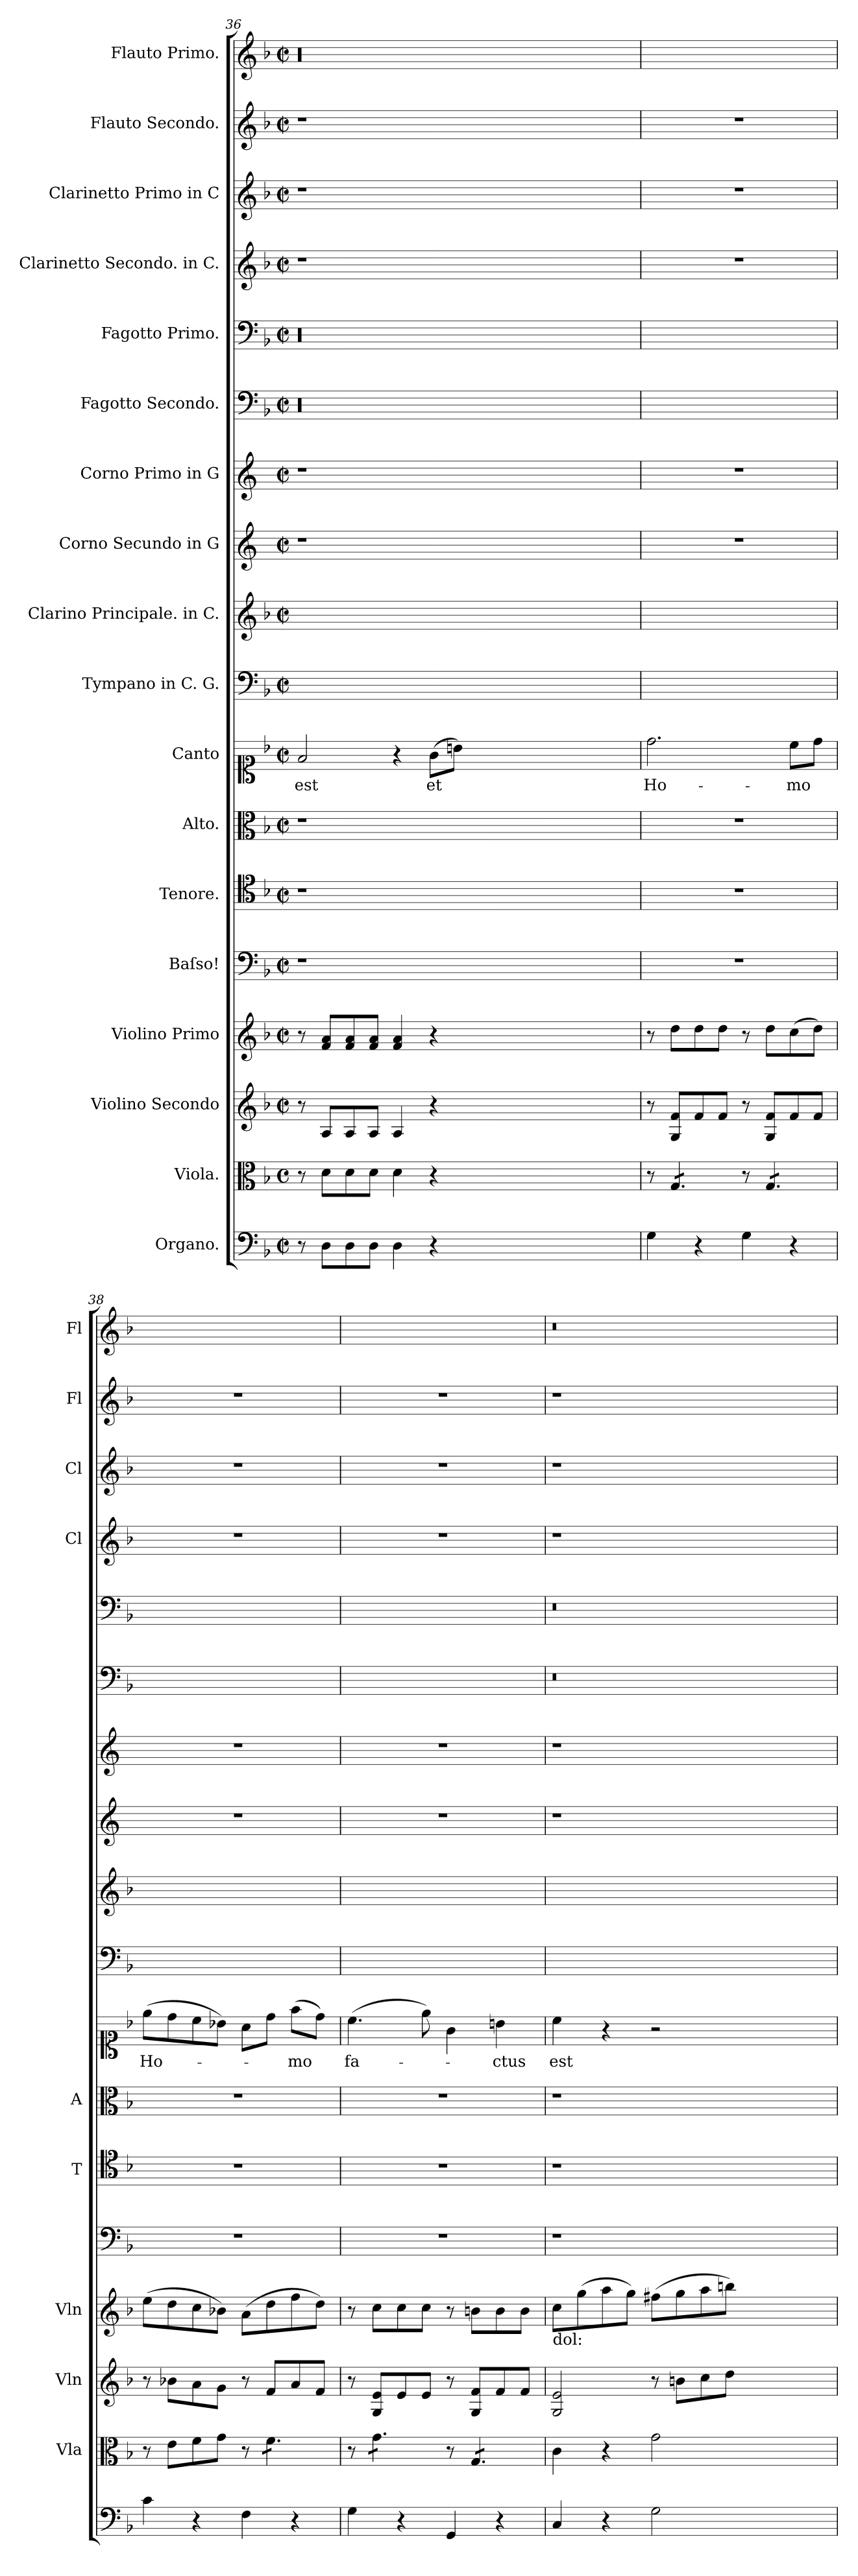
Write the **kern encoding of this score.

**kern	**kern	**kern	**kern	**kern	**kern	**kern	**kern	**text	**kern	**kern	**kern	**kern	**kern	**kern	**kern	**kern	**kern	**kern
*part18	*part17	*part16	*part15	*part14	*part13	*part12	*part11	*part11	*part10	*part9	*part8	*part7	*part6	*part5	*part4	*part3	*part2	*part1
*staff18	*staff17	*staff16	*staff15	*staff14	*staff13	*staff12	*staff11	*staff11	*staff10	*staff9	*staff8	*staff7	*staff6	*staff5	*staff4	*staff3	*staff2	*staff1
*I"Organo.	*I"Viola.	*I"Violino Secondo	*I"Violino Primo	*I"Baſso!	*I"Tenore.	*I"Alto.	*I"Canto	*	*I"Tympano in C. G.	*I"Clarino Principale. in C.	*I"Corno Secundo in G	*I"Corno Primo in G	*I"Fagotto Secondo.	*I"Fagotto Primo.	*I"Clarinetto Secondo. in C.	*I"Clarinetto Primo in C	*I"Flauto Secondo.	*I"Flauto Primo.
*	*I'Vla	*I'Vln	*I'Vln	*	*I'T	*I'A	*	*	*	*	*	*	*	*	*I'Cl	*I'Cl	*I'Fl	*I'Fl
*clefF4	*clefC3	*clefG2	*clefG2	*clefF4	*clefC4	*clefC3	*clefC1	*	*clefF4	*clefG2	*clefG2	*clefG2	*clefF4	*clefF4	*clefG2	*clefG2	*clefG2	*clefG2
*	*	*	*	*	*	*	*	*	*	*	*ITrd4c7	*ITrd4c7	*	*	*	*	*	*
*k[b-]	*k[b-]	*k[b-]	*k[b-]	*k[b-]	*k[b-]	*k[b-]	*k[b-]	*	*k[b-]	*k[b-]	*k[b-]	*k[b-]	*k[b-]	*k[b-]	*k[b-]	*k[b-]	*k[b-]	*k[b-]
*F:	*F:	*F:	*F:	*F:	*F:	*F:	*F:	*	*F:	*F:	*F:	*F:	*F:	*F:	*F:	*F:	*F:	*F:
*M2/2	*M2/2	*M2/2	*M2/2	*M2/2	*M2/2	*M2/2	*M2/2	*	*M2/2	*M2/2	*M2/2	*M2/2	*M2/2	*M2/2	*M2/2	*M2/2	*M2/2	*M2/2
*met(c|)	*met(c)	*met(c|)	*met(c|)	*met(c|)	*met(c|)	*met(c|)	*met(c|)	*	*met(c|)	*met(c|)	*met(c|)	*met(c|)	*met(c|)	*met(c|)	*met(c|)	*met(c|)	*met(c|)	*met(c|)
=36	=36	=36	=36	=36	=36	=36	=36	=36	=36	=36	=36	=36	=36	=36	=36	=36	=36	=36
8r	8r	8r	8r	1r	1r	1r	2f/	est	1ryy	1ryy	1r	1r	00r	00r	1r	1r	1r	00r
8D\L	8d\L	8A/L	8f/ 8a/L	.	.	.	.	.	.	.	.	.	.	.	.	.	.	.
8D\	8d\	8A/	8f/ 8a/	.	.	.	.	.	.	.	.	.	.	.	.	.	.	.
8D\J	8d\J	8A/J	8f/ 8a/J	.	.	.	.	.	.	.	.	.	.	.	.	.	.	.
4D\	4d\	4A/	4f/ 4a/	.	.	.	4r	.	.	.	.	.	.	.	.	.	.	.
4r	4r	4r	4r	.	.	.	(8g\L	et	.	.	.	.	.	.	.	.	.	.
.	.	.	.	.	.	.	8bn\J)	.	.	.	.	.	.	.	.	.	.	.
0.ryy	0.ryy	0.ryy	0.ryy	0.ryy	0.ryy	0.ryy	0.ryy	.	0.ryy	0.ryy	0.ryy	0.ryy	.	.	0.ryy	0.ryy	0.ryy	.
=37	=37	=37	=37	=37	=37	=37	=37	=37	=37	=37	=37	=37	=37	=37	=37	=37	=37	=37
4G\	8r	8r	8r	1r	1r	1r	2.dd\	Ho-	1ryy	1ryy	1r	1r	1ryy	1ryy	1r	1r	1r	1ryy
*	*tremolo	*	*	*	*	*	*	*	*	*	*	*	*	*	*	*	*	*
.	8G/L	8G/ 8f/L	8dd\L	.	.	.	.	.	.	.	.	.	.	.	.	.	.	.
4r	8G/	8f/	8dd\	.	.	.	.	.	.	.	.	.	.	.	.	.	.	.
.	8G/J	8f/J	8dd\J	.	.	.	.	.	.	.	.	.	.	.	.	.	.	.
4G\	8r	8r	8r	.	.	.	.	.	.	.	.	.	.	.	.	.	.	.
.	8G/L	8G/ 8f/L	8dd\L	.	.	.	.	.	.	.	.	.	.	.	.	.	.	.
4r	8G/	8f/	(8cc\	.	.	.	8cc\L	-mo	.	.	.	.	.	.	.	.	.	.
.	8G/J	8f/J	8dd\J)	.	.	.	8dd\J	.	.	.	.	.	.	.	.	.	.	.
*	*Xtremolo	*	*	*	*	*	*	*	*	*	*	*	*	*	*	*	*	*
=38	=38	=38	=38	=38	=38	=38	=38	=38	=38	=38	=38	=38	=38	=38	=38	=38	=38	=38
4c\	8r	8r	(8ee\L	1r	1r	1r	(8ee\L	Ho-	1ryy	1ryy	1r	1r	1ryy	1ryy	1r	1r	1r	1ryy
.	8e\L	8b-X\L	8dd\	.	.	.	8dd\	.	.	.	.	.	.	.	.	.	.	.
4r	8f\	8a\	8cc\	.	.	.	8cc\	.	.	.	.	.	.	.	.	.	.	.
.	8g\J	8g\J	8b-X\J)	.	.	.	8b-X\J)	.	.	.	.	.	.	.	.	.	.	.
4F\	8r	8r	(8a\L	.	.	.	8a\L	.	.	.	.	.	.	.	.	.	.	.
*	*tremolo	*	*	*	*	*	*	*	*	*	*	*	*	*	*	*	*	*
.	8f\L	8f/L	8dd\	.	.	.	8dd\J	.	.	.	.	.	.	.	.	.	.	.
4r	8f\	8a/	8ff\	.	.	.	(8ff\L	-mo	.	.	.	.	.	.	.	.	.	.
.	8f\J	8f/J	8dd\J)	.	.	.	8dd\J)	.	.	.	.	.	.	.	.	.	.	.
=39	=39	=39	=39	=39	=39	=39	=39	=39	=39	=39	=39	=39	=39	=39	=39	=39	=39	=39
4G\	8r	8r	8r	1r	1r	1r	(4.cc\	fa-	1ryy	1ryy	1r	1r	1ryy	1ryy	1r	1r	1r	1ryy
.	8g\L	8G/ 8e/L	8cc\L	.	.	.	.	.	.	.	.	.	.	.	.	.	.	.
4r	8g\	8e/	8cc\	.	.	.	.	.	.	.	.	.	.	.	.	.	.	.
.	8g\J	8e/J	8cc\J	.	.	.	8ee\)	.	.	.	.	.	.	.	.	.	.	.
4GG/	8r	8r	8r	.	.	.	4g\	.	.	.	.	.	.	.	.	.	.	.
.	8G/L	8G/ 8f/L	8bn\L	.	.	.	.	.	.	.	.	.	.	.	.	.	.	.
4r	8G/	8f/	8b\	.	.	.	4bn\	-ctus	.	.	.	.	.	.	.	.	.	.
.	8G/J	8f/J	8b\J	.	.	.	.	.	.	.	.	.	.	.	.	.	.	.
*	*Xtremolo	*	*	*	*	*	*	*	*	*	*	*	*	*	*	*	*	*
=40	=40	=40	=40	=40	=40	=40	=40	=40	=40	=40	=40	=40	=40	=40	=40	=40	=40	=40
!	!	!	!LO:TX:b:t=dol&colon;	!	!	!	!	!	!	!	!	!	!	!	!	!	!	!
4C/	4c\	2G/ 2e/	8cc\L	1r	1r	1r	4cc\	est	1ryy	1ryy	1r	1r	0r	0r	1r	1r	1r	0r
.	.	.	(8gg\	.	.	.	.	.	.	.	.	.	.	.	.	.	.	.
4r	4r	.	8aa\	.	.	.	4r	.	.	.	.	.	.	.	.	.	.	.
.	.	.	8gg\J)	.	.	.	.	.	.	.	.	.	.	.	.	.	.	.
2G\	2g\	8r	(8ff#X\L	.	.	.	2r	.	.	.	.	.	.	.	.	.	.	.
.	.	8bn\L	8gg\	.	.	.	.	.	.	.	.	.	.	.	.	.	.	.
.	.	8cc\	8aa\	.	.	.	.	.	.	.	.	.	.	.	.	.	.	.
.	.	8dd\J	8bbn\J)	.	.	.	.	.	.	.	.	.	.	.	.	.	.	.
1ryy	1ryy	1ryy	1ryy	1ryy	1ryy	1ryy	1ryy	.	1ryy	1ryy	1ryy	1ryy	.	.	1ryy	1ryy	1ryy	.
=	=	=	=	=	=	=	=	=	=	=	=	=	=	=	=	=	=	=
*-	*-	*-	*-	*-	*-	*-	*-	*-	*-	*-	*-	*-	*-	*-	*-	*-	*-	*-
